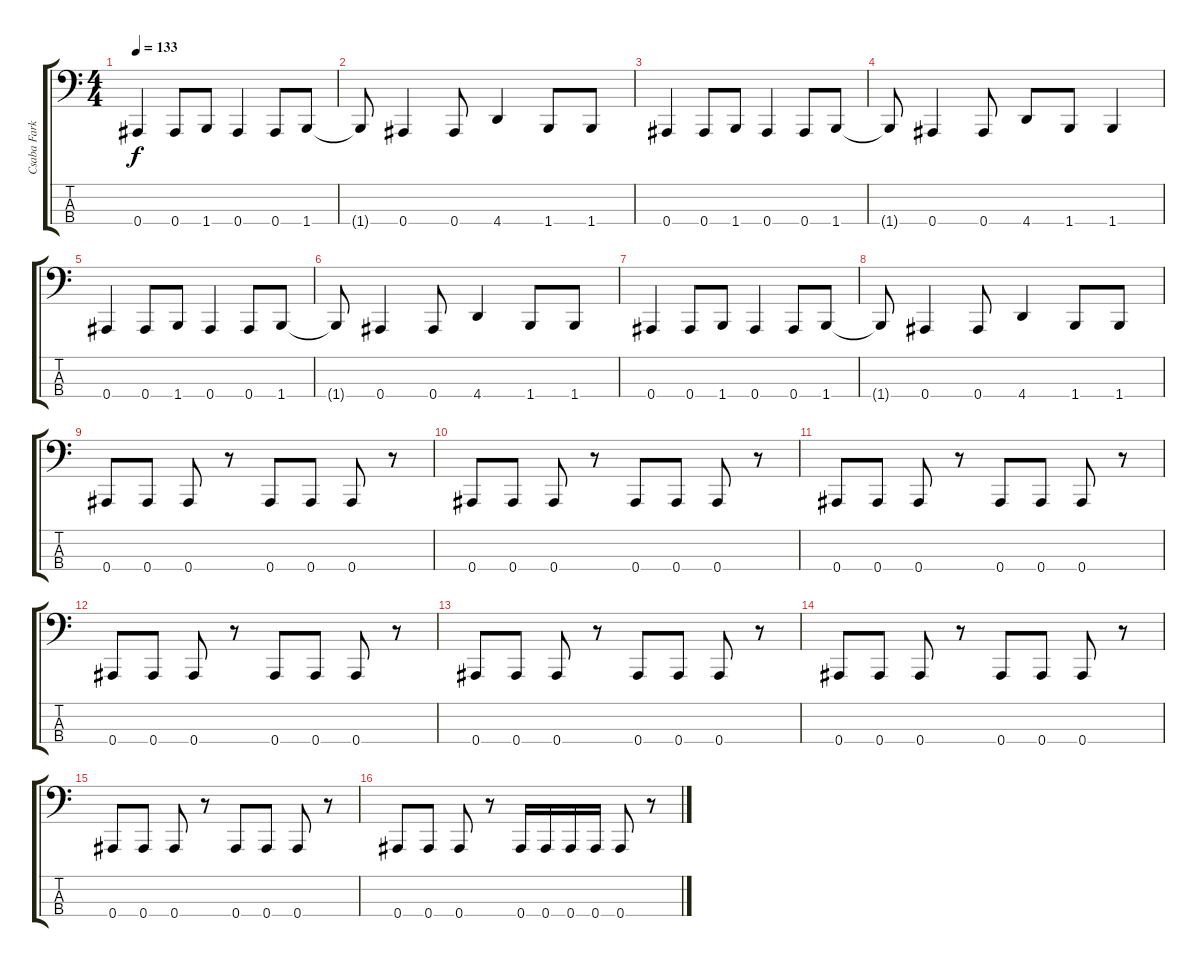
\track ("Csaba Farkas (Bass)" "Csaba Fark") {instrument electricbasspick}
\staff {score tabs}
\tuning (Eb2 Bb1 F1 Bb0) {hide}
\ts (4 4)
\tempo 133
\clef f4
\ks c
0.4.4{dy f} 0.4.8 1.4.8 0.4.4 0.4.8 1.4.8 |
1.4{t}.8 0.4.4 0.4.8 4.4.4 1.4.8 1.4.8 |
0.4.4 0.4.8 1.4.8 0.4.4 0.4.8 1.4.8 |
1.4{t}.8 0.4.4 0.4.8 4.4.8 1.4.8 1.4.4 |
0.4.4 0.4.8 1.4.8 0.4.4 0.4.8 1.4.8 |
1.4{t}.8 0.4.4 0.4.8 4.4.4 1.4.8 1.4.8 |
0.4.4 0.4.8 1.4.8 0.4.4 0.4.8 1.4.8 |
1.4{t}.8 0.4.4 0.4.8 4.4.4 1.4.8 1.4.8 |
0.4.8 0.4.8 0.4.8 r.8 0.4.8 0.4.8 0.4.8 r.8 |
0.4.8 0.4.8 0.4.8 r.8 0.4.8 0.4.8 0.4.8 r.8 |
0.4.8 0.4.8 0.4.8 r.8 0.4.8 0.4.8 0.4.8 r.8 |
0.4.8 0.4.8 0.4.8 r.8 0.4.8 0.4.8 0.4.8 r.8 |
0.4.8 0.4.8 0.4.8 r.8 0.4.8 0.4.8 0.4.8 r.8 |
0.4.8 0.4.8 0.4.8 r.8 0.4.8 0.4.8 0.4.8 r.8 |
0.4.8 0.4.8 0.4.8 r.8 0.4.8 0.4.8 0.4.8 r.8 |
0.4.8 0.4.8 0.4.8 r.8 0.4.16 0.4.16 0.4.16 0.4.16 0.4.8 r.8
